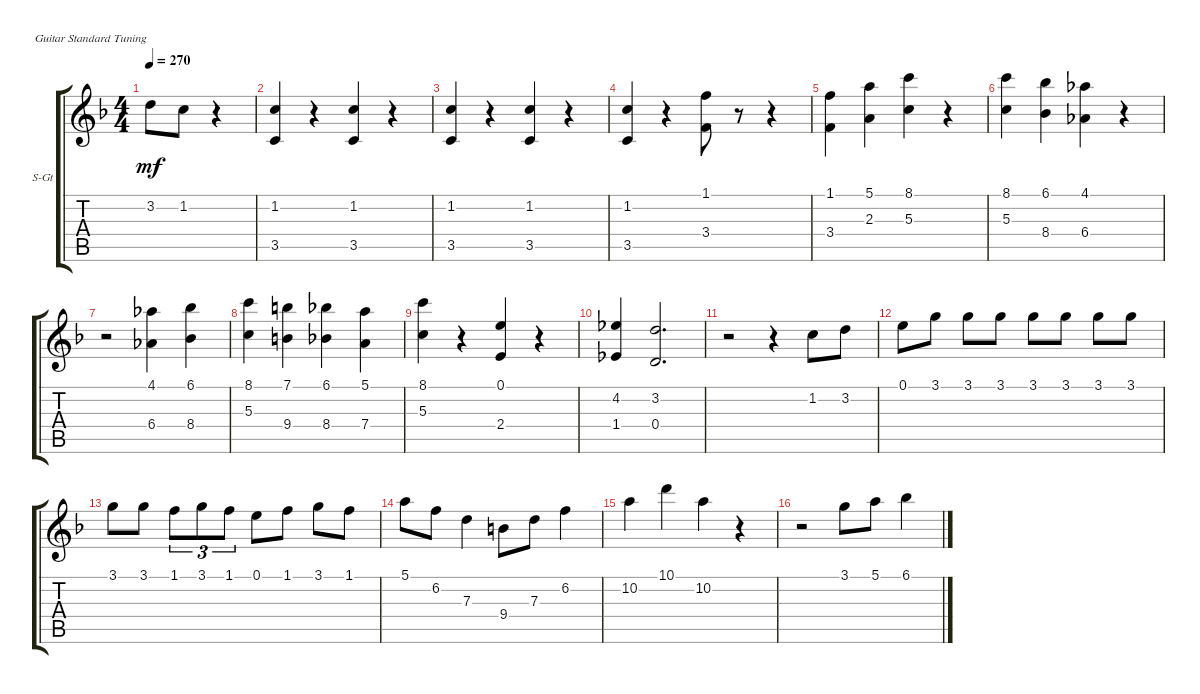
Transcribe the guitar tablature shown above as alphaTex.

\defaultSystemsLayout 4
\bracketExtendMode groupsimilarinstruments
\firstSystemTrackNameOrientation horizontal
\otherSystemsTrackNameOrientation horizontal
\track ("Steel Guitar" "S-Gt") {instrument acousticguitarsteel}
\staff {score tabs}
\tuning (E4 B3 G3 D3 A2 E2)
\ts (4 4)
\ac
\tempo 270
\clef g2
\ks f
3.2.8{dy mf instrument acousticguitarsteel} 1.2.8 r.4 |
(1.2 3.5).4 r.4 (1.2 3.5).4 r.4 |
(1.2 3.5).4 r.4 (1.2 3.5).4 r.4 |
(1.2 3.5).4 r.4 (1.1 3.4).8 r.8 r.4 |
(1.1 3.4).4 (5.1 2.3).4 (8.1 5.3).4 r.4 |
(8.1 5.3).4 (6.1 8.4).4 (4.1 6.4).4 r.4 |
r.2 (4.1 6.4).4 (6.1 8.4).4 |
(8.1 5.3).4 (7.1 9.4).4 (6.1 8.4).4 (5.1 7.4).4 |
(8.1 5.3).4 r.4 (0.1 2.4).4 r.4 |
(1.4 4.2).4 (3.2 0.4).2{d} |
r.2 r.4 1.2.8 3.2.8 |
0.1.8 3.1.8 3.1.8 3.1.8 3.1.8 3.1.8 3.1.8 3.1.8 |
3.1.8 3.1.8 1.1.8{tu (3 2)} 3.1.8{tu (3 2)} 1.1.8{tu (3 2)} 0.1.8 1.1.8 3.1.8 1.1.8 |
5.1.8 6.2.8 7.3.4 9.4.8 7.3.8 6.2.4 |
10.2.4 10.1.4 10.2.4 r.4 |
r.2 3.1.8 5.1.8 6.1.4
